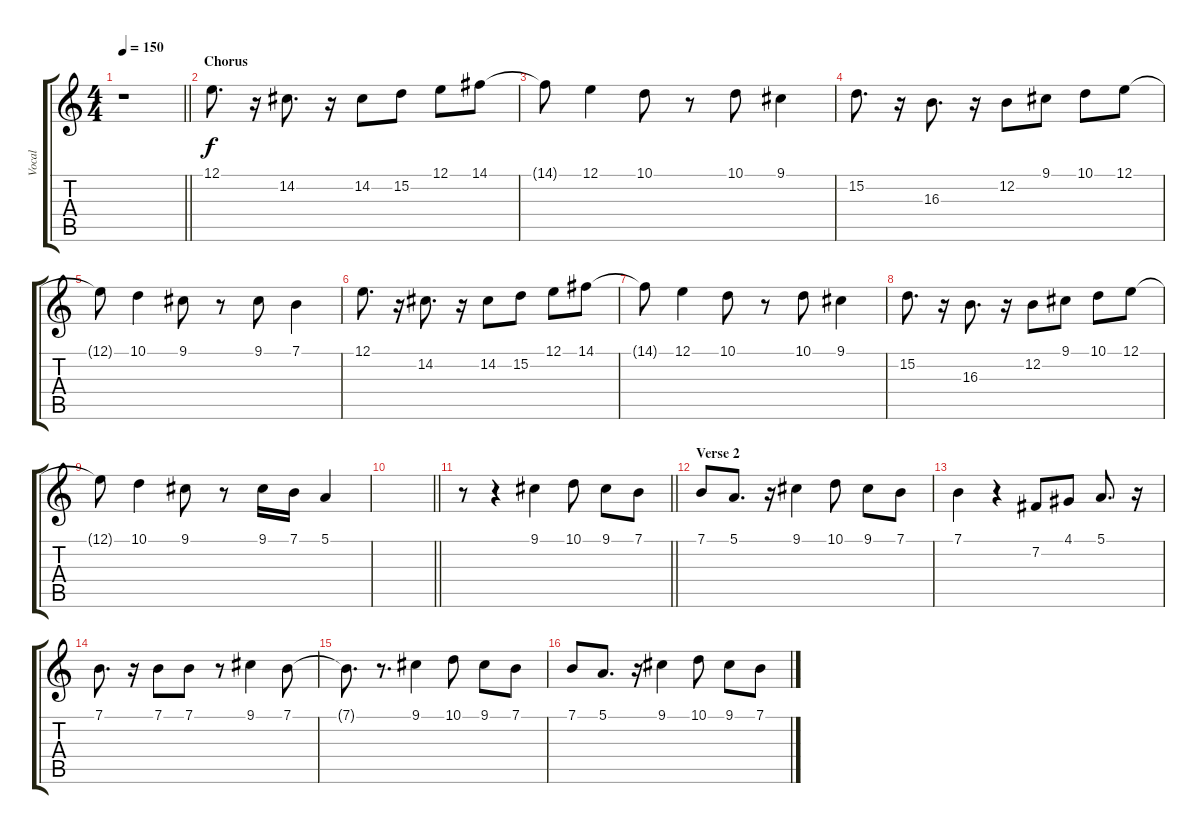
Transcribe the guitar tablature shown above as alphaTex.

\track ("Vocal" "Vocal") {instrument oboe}
\staff {score tabs}
\tuning (E4 B3 G3 D3 A2 E2) {hide}
\ts (4 4)
\tempo 150
\clef g2
\barLineRight lightlight
\ks c
r.1{dy f} |
\section ("" "Chorus")
12.1.8{d} r.16 14.2.8{d} r.16 14.2.8 15.2.8 12.1.8 14.1.8 |
14.1{t}.8 12.1.4 10.1.8 r.8 10.1.8 9.1.4 |
15.2.8{d} r.16 16.3.8{d} r.16 12.2.8 9.1.8 10.1.8 12.1.8 |
12.1{t}.8 10.1.4 9.1.8 r.8 9.1.8 7.1.4 |
12.1.8{d} r.16 14.2.8{d} r.16 14.2.8 15.2.8 12.1.8 14.1.8 |
14.1{t}.8 12.1.4 10.1.8 r.8 10.1.8 9.1.4 |
15.2.8{d} r.16 16.3.8{d} r.16 12.2.8 9.1.8 10.1.8 12.1.8 |
12.1{t}.8 10.1.4 9.1.8 r.8 9.1.16 7.1.16 5.1.4 |
\barLineRight lightlight
|
\barLineRight lightlight
r.8 r.4 9.1.4 10.1.8 9.1.8 7.1.8 |
\section ("" "Verse 2")
7.1.8 5.1.8{d} r.16 9.1.4 10.1.8 9.1.8 7.1.8 |
7.1.4 r.4 7.2.8 4.1.8 5.1.8{d} r.16 |
7.1.8{d} r.16 7.1.8 7.1.8 r.8 9.1.4 7.1.8 |
7.1{t}.8{d} r.8{d} 9.1.4 10.1.8 9.1.8 7.1.8 |
7.1.8 5.1.8{d} r.16 9.1.4 10.1.8 9.1.8 7.1.8
